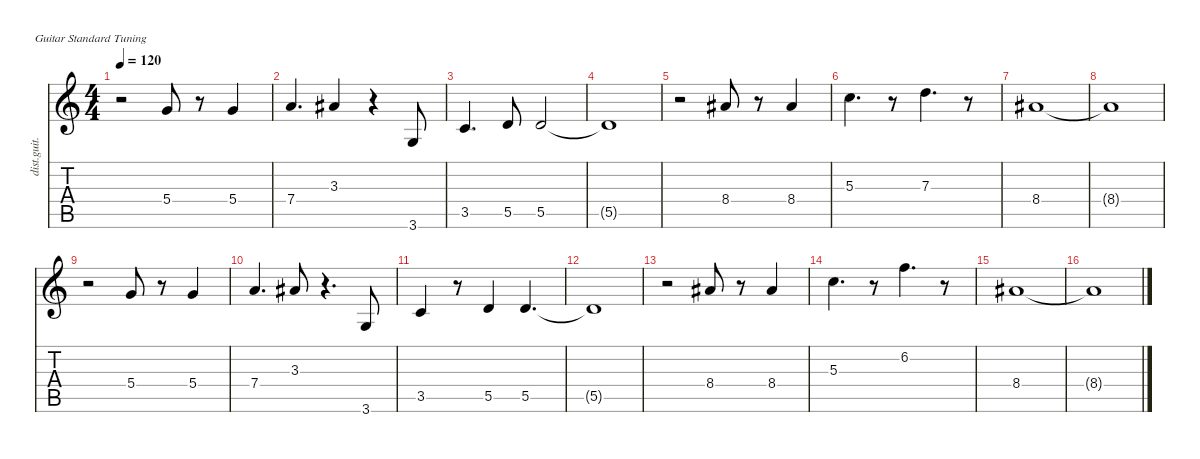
\defaultSystemsLayout 4
\hideDynamics
\bracketExtendMode nobrackets
\otherSystemsTrackNameOrientation horizontal
\track ("guitar 2" "dist.guit.") {instrument distortionguitar}
\staff {score tabs}
\tuning (E4 B3 G3 D3 A2 E2)
\ts (4 4)
\tempo 120
\clef g2
\ks c
r.2{dy f instrument distortionguitar beam Down} 5.4.8{beam Up} r.8{beam Up} 5.4.4{beam Up} |
7.4.4{d beam Up} 3.3{acc #}.4{beam Up} r.4{beam Up} 3.6.8{beam Up} |
3.5.4{d beam Up} 5.5.8{beam Up} 5.5.2{beam Up} |
5.5{t}.1{beam Up} |
r.2{beam Down} 8.4{acc #}.8{beam Up} r.8{beam Up} 8.4{acc #}.4{beam Up} |
5.3.4{d beam Down} r.8{beam Down} 7.3.4{d beam Down} r.8{beam Down} |
8.4{acc #}.1{beam Up} |
8.4{t acc #}.1{beam Up} |
r.2{beam Down} 5.4.8{beam Up} r.8{beam Up} 5.4.4{beam Up} |
7.4.4{d beam Up} 3.3{acc #}.8{beam Up} r.4{d beam Up} 3.6.8{beam Up} |
3.5.4{beam Up} r.8{beam Up} 5.5.4{beam Up} 5.5.4{d beam Up} |
5.5{t}.1{beam Up} |
r.2{beam Down} 8.4{acc #}.8{beam Up} r.8{beam Up} 8.4{acc #}.4{beam Up} |
5.3.4{d beam Down} r.8{beam Down} 6.2.4{d beam Down} r.8{beam Down} |
8.4{acc #}.1{beam Up} |
8.4{t acc #}.1{beam Up}
